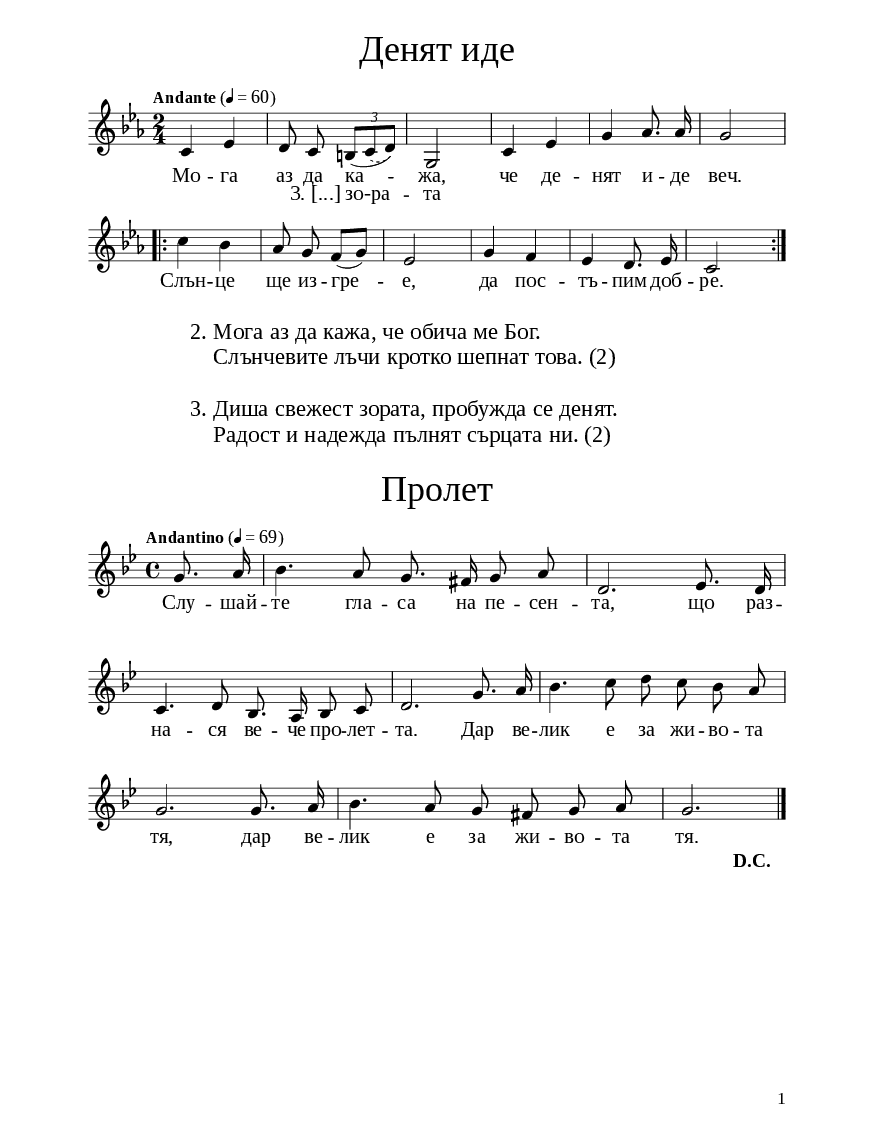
\version "2.24.3"

% include paper part and global functions
\include "include/globals.ily"

\bookpart {
  \label #'ref118_1
  \tocItem \markup "Денят иде"
  \include "include/bookpart-paper.ily"
  \score {
    \include "include/score-layout.ily"

    \new Voice \absolute {
      \clef treble
      \key c \minor
      \time 2/4
      \tempoFunc "Andante" 4 "60"
      \autoBeamOff

      c'4 es'4 | d'8  c'8  \tuplet 3/2 { b8\=1([ \slurDashed c'8\=2(d'8\=2)\=1)] } \slurSolid | g2 | c'4 es'4 | g'4 as'8. as'16 | g'2 | \break

      \bar ".|:-|"    c''4 bes' | as'8 g'8 f' [(g') ] | es'2 | g'4 f' | es'4 d'8. es'16| c'2 \bar ":|." \break
    }

    \addlyrics {
      Мо -- га аз да ка -- жа, че де -- нят и -- де веч.

      Слън -- це ще из -- гре -- е, да пос -- тъ -- пим доб -- ре.
    }

    \addlyrics {
      " " " " " " " 3. [...]" зо-ра -- та
    }

    \header {
      title = \titleFunc #'ref_desc_8 "Денят иде" " Denjat ide"
    }

    \midi{}

  } % score


  \markup \abs-fontsize #11 {
    \hspace #13
    \override #`(baseline-skip . ,bgCoupletBaselineSkip)
    \column {

      \line {  2. Мога аз да кажа, че обича ме Бог.}

      \line {   "   " Слънчевите лъчи кротко шепнат това. (2)}
      \line { " "}

      \line {   3.  Диша свежест зората, пробужда се денят.}

      \line {   "   " Радост и надежда пълнят сърцата ни. (2) }

    }
  } % markup

  \markup \empty-two

  \label #'ref118_2
  \tocItem \markup "Пролет"
  \include "include/bookpart-paper.ily"
  \score {
    \include "include/score-layout.ily"

    \new Voice \absolute{
      \clef treble
      \key g \minor
      \time 4/4
      \tempoFunc "Andantino" 4 "69"
      \autoBeamOff
      \partial 4
      g'8. a'16 | bes'4. a'8 g'8. fis'16 g'8 a'8 | d'2. es'8. d'16 | \break

      c'4. d'8 bes8. a16 bes8 c'8  d'2. g'8. a'16 | bes'4. c''8 d''8 c''8 bes'8 a'8 |\break |

      g'2. g'8. a'16 | bes'4. a'8 g'8 fis'8 g'8 a'8 | g'2. \bar "|."
    }

    \addlyrics {
      Слу  --  шай  --
      те   гла  --  са   на   пе  --  сен  --  та,   що   раз  --  на  --
      ся   ве  --  че   про  --  лет  --  та.   Дар   ве  --  лик   е
      за   жи  --  во  --  та   тя,   дар   ве  --  лик   е   за   жи  --
      во  -- та тя.
    }

    \header {
      title = \titleFunc #'ref_desc_11 "Пролет" "Prolet"
    }

    \midi{}

  } % score

  \markup \dc-one "D.C."

  % \markup \abs-fontsize #11 {
  %   \hspace #18
  %   \override #`(baseline-skip . ,bgCoupletBaselineSkip)
  %   \column {
  %     \line { 2. Красота, ухание се лей,  }
  %     \line {   "   "  изобилно блика радостта,}
  %     \line {   "   " Слушайте и пейте в пролетта, }
  %     \line {   "   " слушайте и пейте в пролетта. }
  %   }

  % } % markup


} % bookpart

